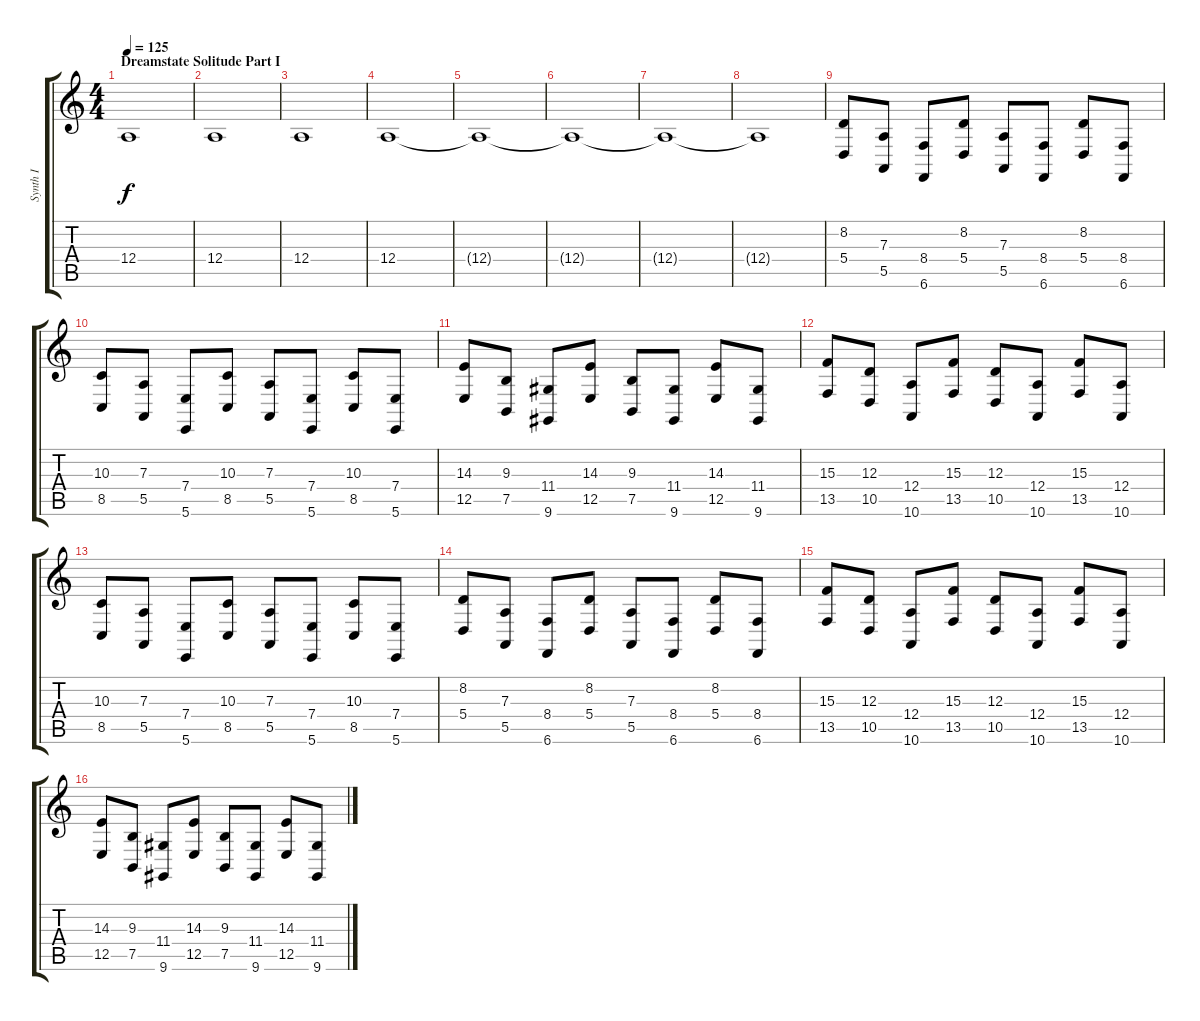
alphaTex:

\track ("Synth I" "Synth I") {instrument synthstrings2}
\staff {score tabs}
\tuning (B3 Gb3 D3 A2 E2 B1) {hide}
\ts (4 4)
\section ("" "Dreamstate Solitude Part I")
\tempo 125
\clef g2
\ks c
12.4.1{dy f instrument synthstrings2} |
12.4.1 |
12.4.1 |
12.4.1 |
12.4{t}.1 |
12.4{t}.1 |
12.4{t}.1 |
12.4{t}.1 |
(8.2 5.4).8 (7.3 5.5).8 (8.4 6.6).8 (8.2 5.4).8 (7.3 5.5).8 (8.4 6.6).8 (8.2 5.4).8 (8.4 6.6).8 |
(10.3 8.5).8 (7.3 5.5).8 (7.4 5.6).8 (10.3 8.5).8 (7.3 5.5).8 (7.4 5.6).8 (10.3 8.5).8 (7.4 5.6).8 |
(14.3 12.5).8 (9.3 7.5).8 (11.4 9.6).8 (14.3 12.5).8 (9.3 7.5).8 (11.4 9.6).8 (14.3 12.5).8 (11.4 9.6).8 |
(15.3 13.5).8 (12.3 10.5).8 (12.4 10.6).8 (15.3 13.5).8 (12.3 10.5).8 (12.4 10.6).8 (15.3 13.5).8 (12.4 10.6).8 |
(10.3 8.5).8 (7.3 5.5).8 (7.4 5.6).8 (10.3 8.5).8 (7.3 5.5).8 (7.4 5.6).8 (10.3 8.5).8 (7.4 5.6).8 |
(8.2 5.4).8 (7.3 5.5).8 (8.4 6.6).8 (8.2 5.4).8 (7.3 5.5).8 (8.4 6.6).8 (8.2 5.4).8 (8.4 6.6).8 |
(15.3 13.5).8 (12.3 10.5).8 (12.4 10.6).8 (15.3 13.5).8 (12.3 10.5).8 (12.4 10.6).8 (15.3 13.5).8 (12.4 10.6).8 |
(14.3 12.5).8 (9.3 7.5).8 (11.4 9.6).8 (14.3 12.5).8 (9.3 7.5).8 (11.4 9.6).8 (14.3 12.5).8 (11.4 9.6).8
